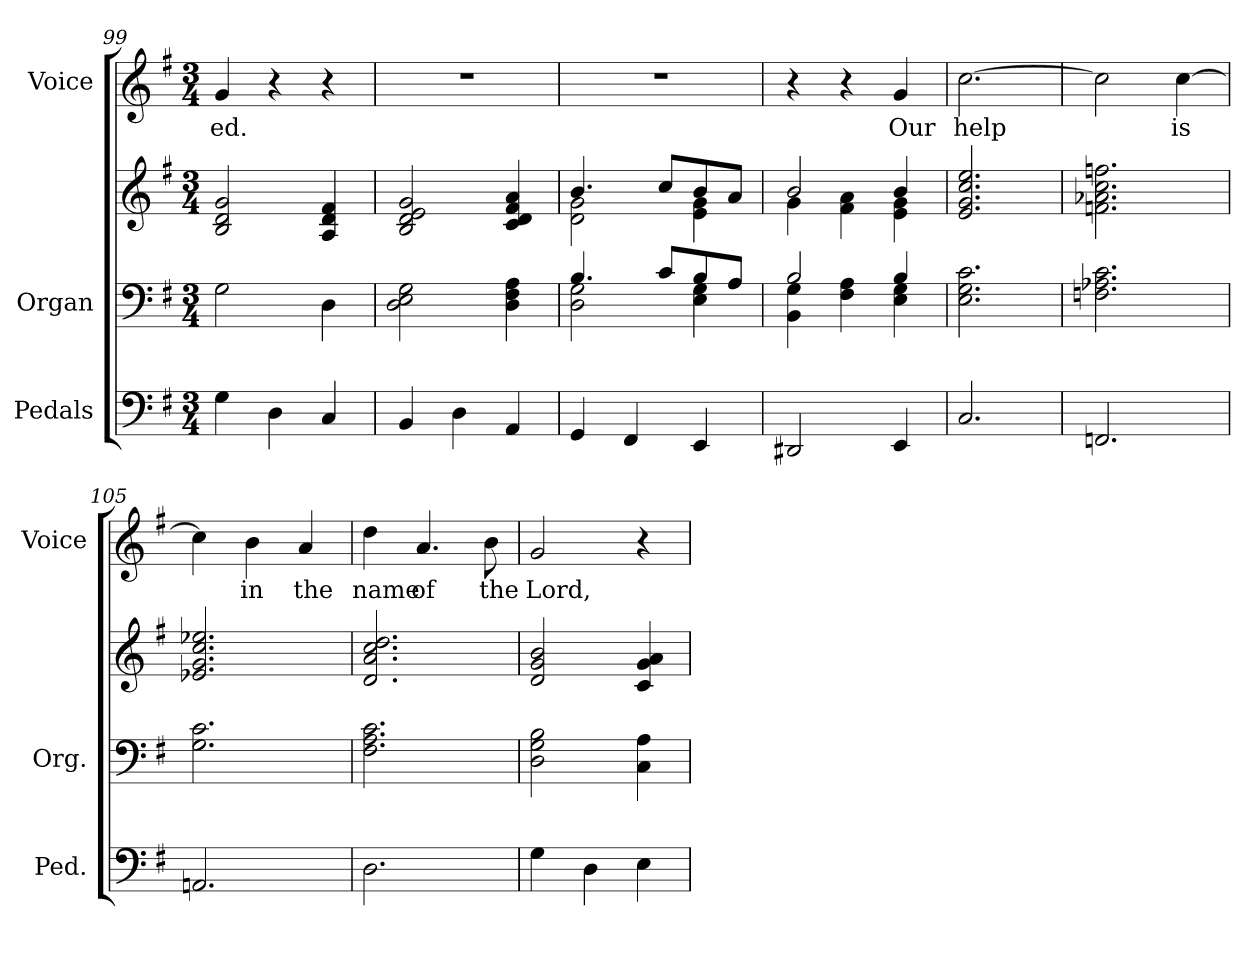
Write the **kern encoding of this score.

**kern	**kern	**kern	**kern	**text
*part3	*part2	*part2	*part1	*part1
*staff4	*staff3	*staff2	*staff1	*staff1
*I"Pedals	*I"Organ	*	*I"Voice	*
*I'Ped.	*I'Org.	*	*I'Voice	*
*clefF4	*clefF4	*clefG2	*clefG2	*
*k[f#]	*k[f#]	*k[f#]	*k[f#]	*
*G:	*G:	*G:	*G:	*
*M3/4	*M3/4	*M3/4	*M3/4	*
=99	=99	=99	=99	=99
!	!	!	!	!LO:LY:b:color=#000000
4Gi\	2Gi\	2Bi/ 2di 2gi	4gi/	-ed.
4Di\	.	.	4r	.
4Ci/	4Di\	4Ai/ 4di 4f#i	4r	.
=100	=100	=100	=100	=100
!	!	!	!LO:N:vis=1	!
4BBi/	2Di\ 2Ei 2Gi	2Bi/ 2di 2ei 2gi	2.r	.
4Di\	.	.	.	.
4AAi/	4Di\ 4F#i 4Ai	4ci/ 4di 4f#i 4ai	.	.
=101	=101	=101	=101	=101
*	*^	*^	*	*
!	!	!	!	!	!LO:N:vis=1	!
4GGi/	4.Bi/	2Di\ 2Gi	4.bi/	2di\ 2gi	2.r	.
4FF#i/	.	.	.	.	.	.
.	8ci/L	.	8cci/L	.	.	.
4EEi/	8Bi/	4Ei\ 4Gi	8bi/	4ei\ 4gi	.	.
.	8Ai/J	.	8ai/J	.	.	.
=102	=102	=102	=102	=102	=102	=102
2DD#Xi/	2Bi/	4BBi\ 4Gi	2bi/	4gi\	4r	.
.	.	4F#i\ 4Ai	.	4f#i\ 4ai	4r	.
!	!	!	!	!	!	!LO:LY:b:color=#000000
4EEi/	4Bi/	4Ei\ 4Gi	4bi/	4ei\ 4gi	4gi/	Our
*	*v	*v	*	*	*	*
*	*	*v	*v	*	*
!!LO:PB:g=z
=103	=103	=103	=103	=103
*	*^	*^	*	*
!	!	!	!	!	!	!LO:LY:b:color=#000000
*	*v	*v	*	*	*	*
*	*	*v	*v	*	*
2.Ci/	2.Ei\ 2.Gi 2.ci	2.ei/ 2.gi 2.cci 2.eei	[2.cci\	help
=104	=104	=104	=104	=104
2.FFni/	2.Fni\ 2.A-Xi 2.ci	2.fni\ 2.a-Xi 2.cci 2.ffni	2cci\]	.
!	!	!	!	!LO:LY:b:color=#000000
.	.	.	[4cci\	is
=105	=105	=105	=105	=105
2.AAni/	2.Gi\ 2.ci	2.e-Xi/ 2.gi 2.cci 2.ee-Xi	4cci\]	.
!	!	!	!	!LO:LY:b:color=#000000
.	.	.	4bi\	in
!	!	!	!	!LO:LY:b:color=#000000
.	.	.	4ai/	the
=106	=106	=106	=106	=106
!	!	!	!	!LO:LY:b:color=#000000
2.Di\	2.F#i\ 2.Ai 2.ci	2.di/ 2.ai 2.cci 2.ddi	4ddi\	name
!	!	!	!	!LO:LY:b:color=#000000
.	.	.	4.ai/	of
!	!	!	!	!LO:LY:b:color=#000000
.	.	.	8bi\	the
=107	=107	=107	=107	=107
!	!	!	!	!LO:LY:b:color=#000000
4Gi\	2Di\ 2Gi 2Bi	2di/ 2gi 2bi	2gi/	Lord,
4Di\	.	.	.	.
4Ei\	4Ci\ 4Ai	4ci/ 4gi 4ai	4r	.
=	=	=	=	=
*-	*-	*-	*-	*-
